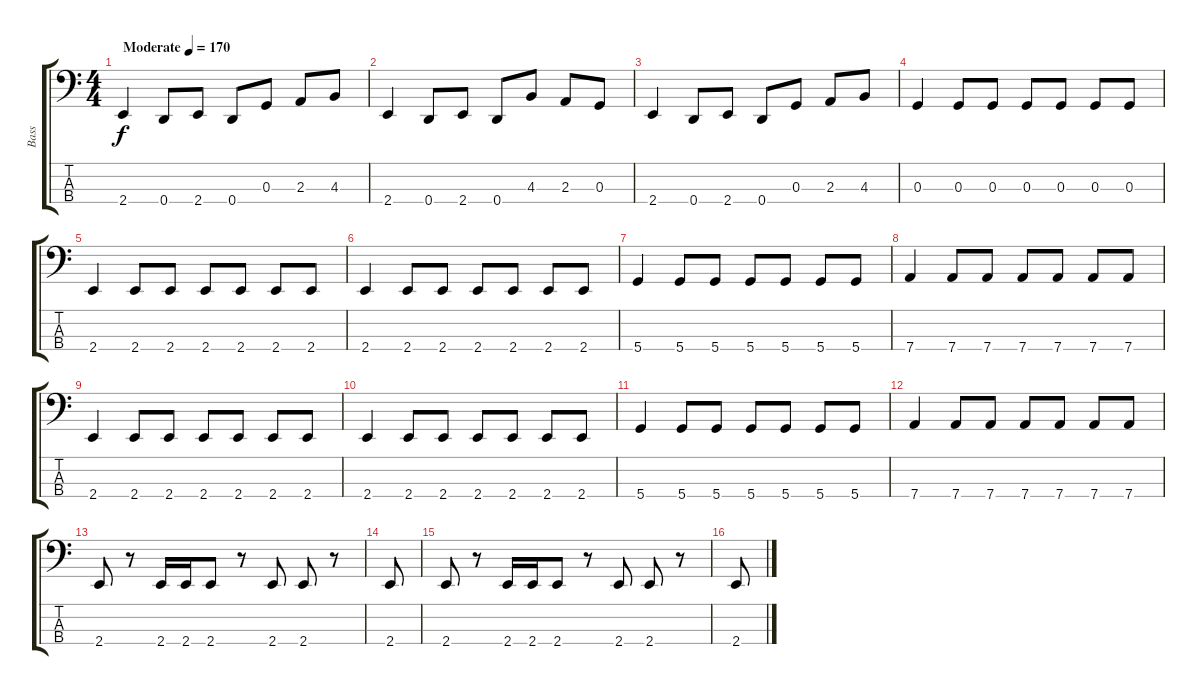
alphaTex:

\track ("Bass" "Bass") {instrument electricbassfinger}
\staff {score tabs}
\tuning (F2 C2 G1 D1) {hide}
\ts (4 4)
\tempo (170 "Moderate")
\clef f4
\ks c
2.4.4{dy f instrument electricbassfinger} 0.4.8 2.4.8 0.4.8 0.3.8 2.3.8 4.3.8 |
2.4.4 0.4.8 2.4.8 0.4.8 4.3.8 2.3.8 0.3.8 |
2.4.4 0.4.8 2.4.8 0.4.8 0.3.8 2.3.8 4.3.8 |
0.3.4 0.3.8 0.3.8 0.3.8 0.3.8 0.3.8 0.3.8 |
2.4.4 2.4.8 2.4.8 2.4.8 2.4.8 2.4.8 2.4.8 |
2.4.4 2.4.8 2.4.8 2.4.8 2.4.8 2.4.8 2.4.8 |
5.4.4 5.4.8 5.4.8 5.4.8 5.4.8 5.4.8 5.4.8 |
7.4.4 7.4.8 7.4.8 7.4.8 7.4.8 7.4.8 7.4.8 |
2.4.4 2.4.8 2.4.8 2.4.8 2.4.8 2.4.8 2.4.8 |
2.4.4 2.4.8 2.4.8 2.4.8 2.4.8 2.4.8 2.4.8 |
5.4.4 5.4.8 5.4.8 5.4.8 5.4.8 5.4.8 5.4.8 |
7.4.4 7.4.8 7.4.8 7.4.8 7.4.8 7.4.8 7.4.8 |
2.4.8 r.8 2.4.16 2.4.16 2.4.8 r.8 2.4.8 2.4.8 r.8 |
2.4.8 |
2.4.8 r.8 2.4.16 2.4.16 2.4.8 r.8 2.4.8 2.4.8 r.8 |
2.4.8
